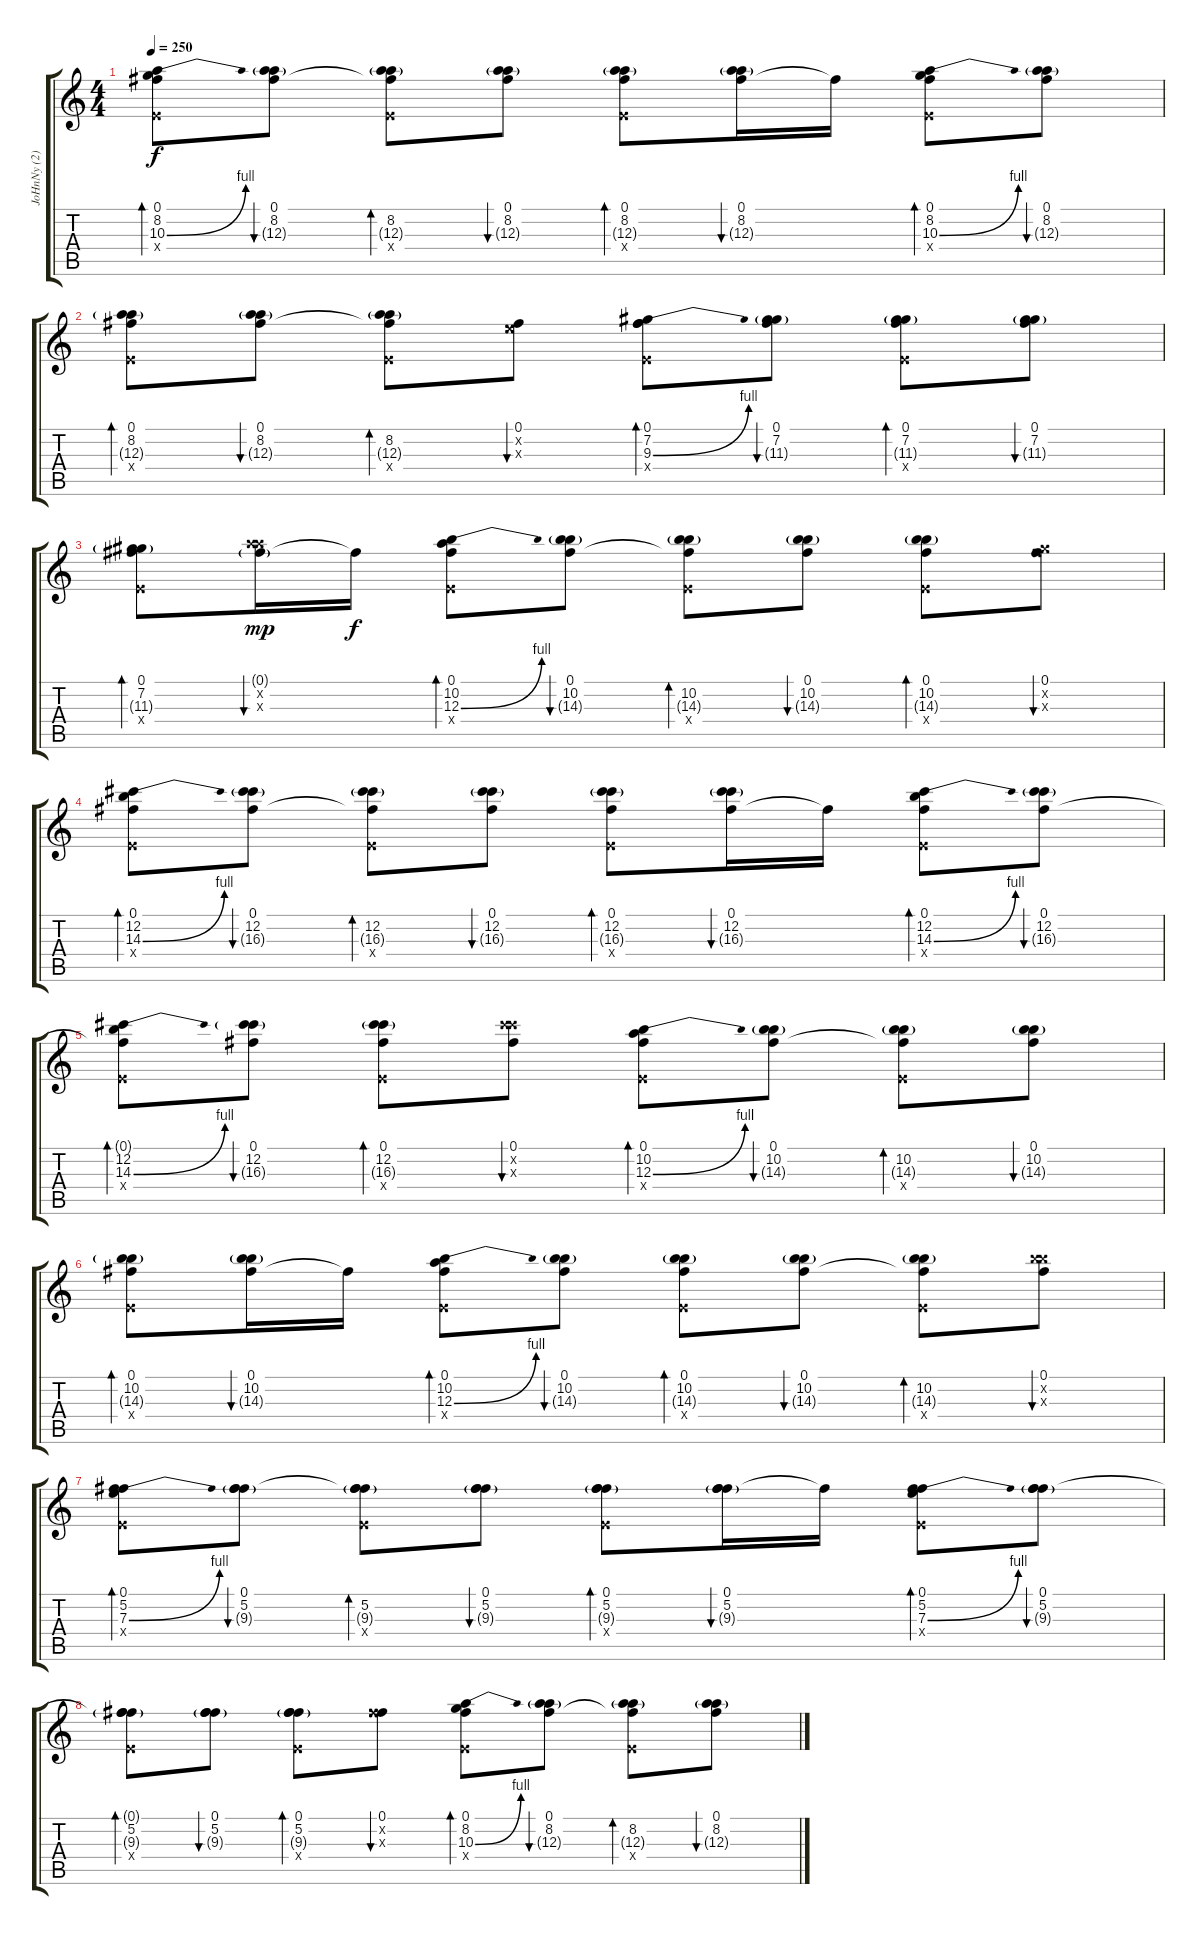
\track ("JoHnNy (2)" "JoHnNy (2)") {instrument electricguitarclean}
\staff {score tabs}
\tuning (Gb4 Db4 A3 E3 B2 Gb2) {hide}
\ts (4 4)
\tempo 250
\clef g2
\ks c
(0.1 8.2 10.3{be (bend 0 0 60 4)} 0.4{x}).8{bd 30 dy f} (0.1 8.2 12.3{g}).8{bu 30} (0.1{t} 8.2 12.3{g} 0.4{x}).8{bd 30} (0.1 8.2 12.3{g}).8{bu 30} (0.1 8.2 12.3{g} 0.4{x}).8{bd 30} (0.1 8.2 12.3{g}).16{bu 30} 0.1{t}.16 (0.1 8.2 10.3{be (bend 0 0 60 4)} 0.4{x}).8{bd 30} (0.1 8.2 12.3{g}).8{bu 30} |
(0.1 8.2 12.3{g} 0.4{x}).8{bd 30} (0.1 8.2 12.3{g}).8{bu 30} (0.1{t} 8.2 12.3{g} 0.4{x}).8{bd 30} (0.1 3.2{x} 7.3{x}).8{bu 30} (0.1 7.2 9.3{be (bend 0 0 60 4)} 0.4{x}).8{bd 30} (0.1 7.2 11.3{g}).8{bu 30} (0.1 7.2 11.3{g} 0.4{x}).8{bd 30} (0.1 7.2 11.3{g}).8{bu 30} |
(0.1 7.2 11.3{g} 0.4{x}).8{bd 30} (0.1{g} 8.2{x} 12.3{x}).16{bu 30 dy mp} 0.1{t}.16{dy f} (0.1 10.2 12.3{be (bend 0 0 60 4)} 0.4{x}).8{bd 30} (0.1 10.2 14.3{g}).8{bu 30} (0.1{t} 10.2 14.3{g} 0.4{x}).8{bd 30} (0.1 10.2 14.3{g}).8{bu 30} (0.1 10.2 14.3{g} 0.4{x}).8{bd 30} (0.1 7.2{x} 9.3{x}).8{bu 30} |
(0.1 12.2 14.3{be (bend 0 0 60 4)} 0.4{x}).8{bd 30} (0.1 12.2 16.3{g}).8{bu 30} (0.1{t} 12.2 16.3{g} 0.4{x}).8{bd 30} (0.1 12.2 16.3{g}).8{bu 30} (0.1 12.2 16.3{g} 0.4{x}).8{bd 30} (0.1 12.2 16.3{g}).16{bu 30} 0.1{t}.16 (0.1 12.2 14.3{be (bend 0 0 60 4)} 0.4{x}).8{bd 30} (0.1 12.2 16.3{g}).8{bu 30} |
(0.1{t} 12.2 14.3{be (bend 0 0 60 4)} 0.4{x}).8{bd 30} (0.1 12.2 16.3{g}).8{bu 30} (0.1 12.2 16.3{g} 0.4{x}).8{bd 30} (0.1 12.2{x} 16.3{x}).8{bu 30} (0.1 10.2 12.3{be (bend 0 0 60 4)} 0.4{x}).8{bd 30} (0.1 10.2 14.3{g}).8{bu 30} (0.1{t} 10.2 14.3{g} 0.4{x}).8{bd 30} (0.1 10.2 14.3{g}).8{bu 30} |
(0.1 10.2 14.3{g} 0.4{x}).8{bd 30} (0.1 10.2 14.3{g}).16{bu 30} 0.1{t}.16 (0.1 10.2 12.3{be (bend 0 0 60 4)} 0.4{x}).8{bd 30} (0.1 10.2 14.3{g}).8{bu 30} (0.1 10.2 14.3{g} 0.4{x}).8{bd 30} (0.1 10.2 14.3{g}).8{bu 30} (0.1{t} 10.2 14.3{g} 0.4{x}).8{bd 30} (0.1 10.2{x} 14.3{x}).8{bu 30} |
(0.1 5.2 7.3{be (bend 0 0 60 4)} 0.4{x}).8{bd 30} (0.1 5.2 9.3{g}).8{bu 30} (0.1{t} 5.2 9.3{g} 0.4{x}).8{bd 30} (0.1 5.2 9.3{g}).8{bu 30} (0.1 5.2 9.3{g} 0.4{x}).8{bd 30} (0.1 5.2 9.3{g}).16{bu 30} 0.1{t}.16 (0.1 5.2 7.3{be (bend 0 0 60 4)} 0.4{x}).8{bd 30} (0.1 5.2 9.3{g}).8{bu 30} |
(0.1{t} 5.2 9.3{g} 0.4{x}).8{bd 30} (0.1 5.2 9.3{g}).8{bu 30} (0.1 5.2 9.3{g} 0.4{x}).8{bd 30} (0.1 5.2{x} 9.3{x}).8{bu 30} (0.1 8.2 10.3{be (bend 0 0 60 4)} 0.4{x}).8{bd 30} (0.1 8.2 12.3{g}).8{bu 30} (0.1{t} 8.2 12.3{g} 0.4{x}).8{bd 30} (0.1 8.2 12.3{g}).8{bu 30}
